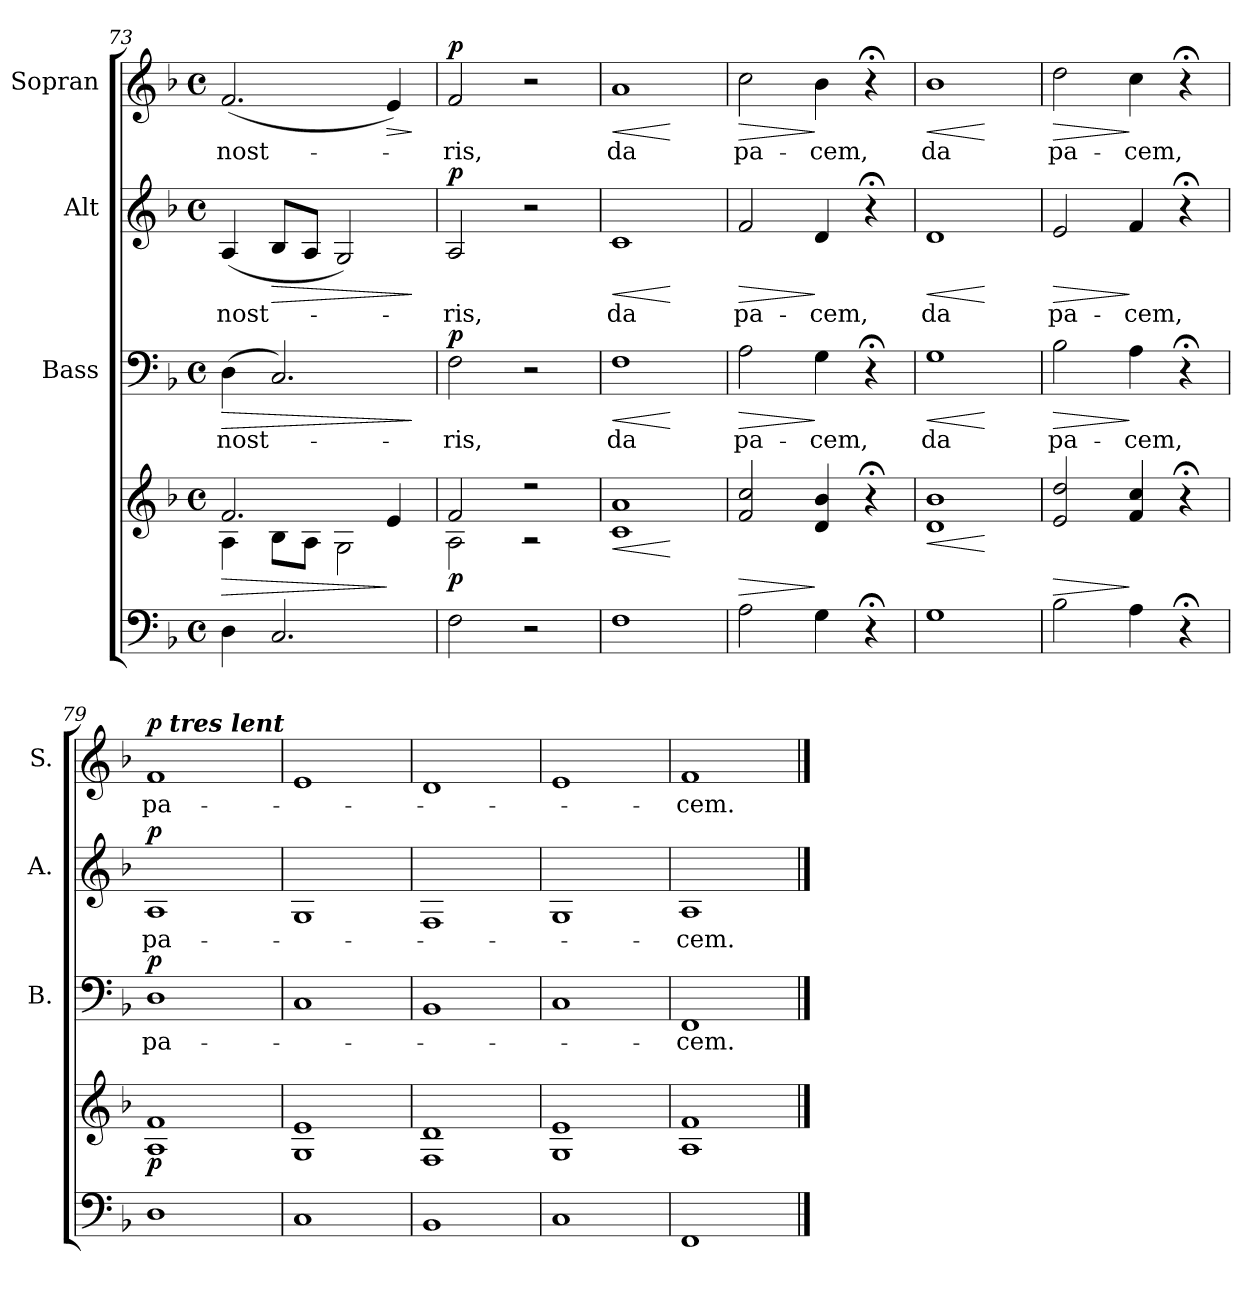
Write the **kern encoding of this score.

**kern	**kern	**dynam	**kern	**text	**dynam	**kern	**text	**dynam	**kern	**text	**dynam
*part4	*part4	*part4	*part3	*part3	*part3	*part2	*part2	*part2	*part1	*part1	*part1
*staff5	*staff4	*staff4/5	*staff3	*staff3	*staff3	*staff2	*staff2	*staff2	*staff1	*staff1	*staff1
*	*	*	*I"Bass	*	*	*I"Alt	*	*	*I"Sopran	*	*
*	*	*	*I'B.	*	*	*I'A.	*	*	*I'S.	*	*
*clefF4	*clefG2	*	*clefF4	*	*	*clefG2	*	*	*clefG2	*	*
*k[b-]	*k[b-]	*	*k[b-]	*	*	*k[b-]	*	*	*k[b-]	*	*
*F:	*F:	*	*F:	*	*	*F:	*	*	*F:	*	*
*M4/4	*M4/4	*	*M4/4	*	*	*M4/4	*	*	*M4/4	*	*
*met(c)	*met(c)	*	*met(c)	*	*	*met(c)	*	*	*met(c)	*	*
=73	=73	=73	=73	=73	=73	=73	=73	=73	=73	=73	=73
!	!	!LO:HP:b	!	!LO:LY:b	!LO:HP:b	!	!LO:LY:b	!	!	!LO:LY:b	!
*	*^	*	*	*	*	*	*	*	*	*	*
4D\	2.f/	4A\	>	(>4D\	nost-	>	(<4A/	nost-	.	(<2.f/	nost-	.
!	!	!	!	!	!	!	!	!	!LO:HP:b	!	!	!
2.C/	.	8B-\L	.	2.C/)	.	.	8B-/L	.	>	.	.	.
.	.	8A\J	.	.	.	.	8A/J	.	.	.	.	.
.	.	2G\	.	.	.	.	2G/)	.	.	.	.	.
!	!	!	!	!	!	!	!	!	!	!	!	!LO:HP:b
.	4e/	.	]	.	.	.	.	.	.	4e/)	.	>
*	*v	*v	*	*	*	*	*	*	*	*	*	*
.	.	.	.	.	]	.	.	]	.	.	]
=74	=74	=74	=74	=74	=74	=74	=74	=74	=74	=74	=74
*	*^	*	*	*	*	*	*	*	*	*	*
!	!	!	!LO:DY:b	!	!LO:LY:b	!LO:DY:a	!	!LO:LY:b	!LO:DY:a	!	!LO:LY:b	!LO:DY:a
2F\	2f/	2A\	p	2F\	-ris,	p	2A/	-ris,	p	2f/	-ris,	p
2r	2r	2r	.	2r	.	.	2r	.	.	2r	.	.
=75	=75	=75	=75	=75	=75	=75	=75	=75	=75	=75	=75	=75
!	!	!	!LO:HP:b	!	!LO:LY:b	!LO:HP:b	!	!LO:LY:b	!LO:HP:b	!	!LO:LY:b	!LO:HP:b
*	*v	*v	*	*	*	*	*	*	*	*	*	*
1F	1c 1a	<	1F	da	<	1c	da	<	1a	da	<
.	.	[	.	.	[	.	.	[	.	.	[
=76	=76	=76	=76	=76	=76	=76	=76	=76	=76	=76	=76
!	!	!LO:HP:b	!	!LO:LY:b	!LO:HP:b	!	!LO:LY:b	!LO:HP:b	!	!LO:LY:b	!LO:HP:b
2A\	2f/ 2cc/	>	2A\	pa-	>	2f/	pa-	>	2cc\	pa-	>
!	!	!	!	!LO:LY:b	!	!	!LO:LY:b	!	!	!LO:LY:b	!
4G\	4d/ 4b-/	]	4G\	-cem,	]	4d/	-cem,	]	4b-\	-cem,	]
4r;<	4r;<	.	4r;<	.	.	4r;<	.	.	4r;<	.	.
!!LO:LB:g=z
=77	=77	=77	=77	=77	=77	=77	=77	=77	=77	=77	=77
!	!	!LO:HP:b	!	!LO:LY:b	!LO:HP:b	!	!LO:LY:b	!LO:HP:b	!	!LO:LY:b	!LO:HP:b
1G	1d 1b-	<	1G	da	<	1d	da	<	1b-	da	<
.	.	[	.	.	[	.	.	[	.	.	[
=78	=78	=78	=78	=78	=78	=78	=78	=78	=78	=78	=78
!	!	!LO:HP:b	!	!LO:LY:b	!LO:HP:b	!	!LO:LY:b	!LO:HP:b	!	!LO:LY:b	!LO:HP:b
2B-\	2e/ 2dd/	>	2B-\	pa-	>	2e/	pa-	>	2dd\	pa-	>
!	!	!	!	!LO:LY:b	!	!	!LO:LY:b	!	!	!LO:LY:b	!
4A\	4f/ 4cc/	]	4A\	-cem,	]	4f/	-cem,	]	4cc\	-cem,	]
4r;<	4r;<	.	4r;<	.	.	4r;<	.	.	4r;<	.	.
=79	=79	=79	=79	=79	=79	=79	=79	=79	=79	=79	=79
!	!	!LO:DY:b	!	!LO:LY:b	!LO:DY:a	!	!LO:LY:b	!LO:DY:a	!	!LO:LY:b	!LO:DY:b
*	*	*	*	*	*	*	*	*	*^	*	*
1D	1A 1f	p	1D	pa-	p	1A	pa-	p	1f	16ryy	pa-	p
!	!	!	!	!	!	!	!	!	!	!LO:TX:a:Bi:t=tres lent	!	!
.	.	.	.	.	.	.	.	.	.	2...ryy	.	.
*	*	*	*	*	*	*	*	*	*v	*v	*	*
=80	=80	=80	=80	=80	=80	=80	=80	=80	=80	=80	=80
1C	1G 1e	.	1C	.	.	1G	.	.	1e	.	.
=81	=81	=81	=81	=81	=81	=81	=81	=81	=81	=81	=81
1BB-	1F 1d	.	1BB-	.	.	1F	.	.	1d	.	.
=82	=82	=82	=82	=82	=82	=82	=82	=82	=82	=82	=82
1C	1G 1e	.	1C	.	.	1G	.	.	1e	.	.
=83	=83	=83	=83	=83	=83	=83	=83	=83	=83	=83	=83
!	!	!	!	!LO:LY:b	!	!	!LO:LY:b	!	!	!LO:LY:b	!
1FF	1A 1f	.	1FF	-cem.	.	1A	-cem.	.	1f	-cem.	.
==	==	==	==	==	==	==	==	==	==	==	==
*-	*-	*-	*-	*-	*-	*-	*-	*-	*-	*-	*-
